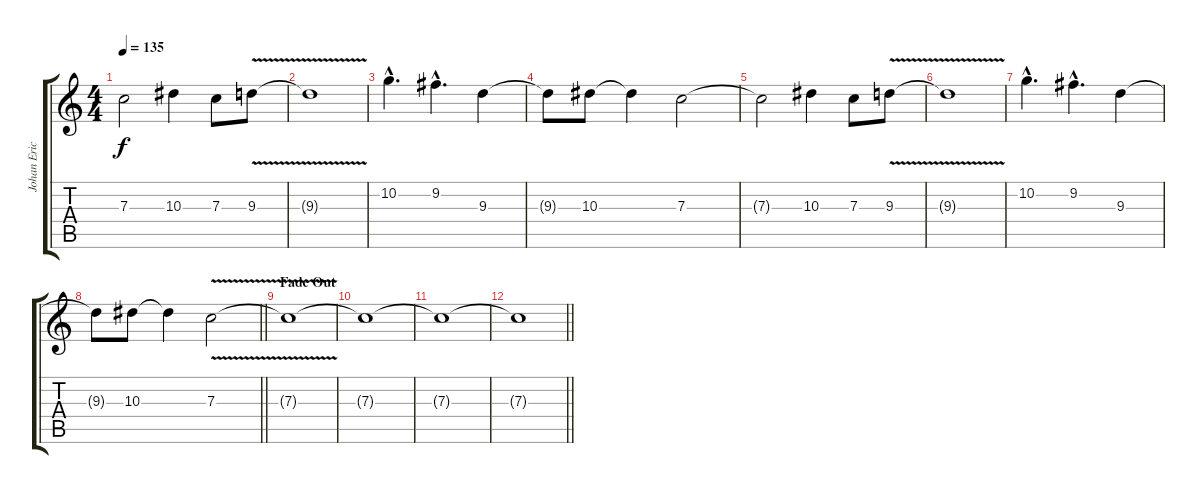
\track ("Johan Ericson " "Johan Eric") {instrument distortionguitar}
\staff {score tabs}
\tuning (D4 A3 F3 C3 G2 C2) {hide}
\ts (4 4)
\tempo 135
\clef g2
\ks c
7.3{t}.2{dy f} 10.3.4 7.3.8 9.3{v}.8 |
9.3{t}.1 |
10.2{hac}.4{d} 9.2{hac}.4{d} 9.3.4 |
9.3{t}.8 10.3.8 10.3{t}.4 7.3.2 |
7.3{t}.2 10.3.4 7.3.8 9.3{v}.8 |
9.3{t}.1 |
10.2{hac}.4{d} 9.2{hac}.4{d} 9.3.4 |
\barLineRight lightlight
9.3{t}.8 10.3.8 10.3{t}.4 7.3{v}.2 |
\section ("" "Fade Out")
7.3{t}.1 |
7.3{t}.1 |
7.3{t}.1 |
\barLineRight lightlight
7.3{t}.1
